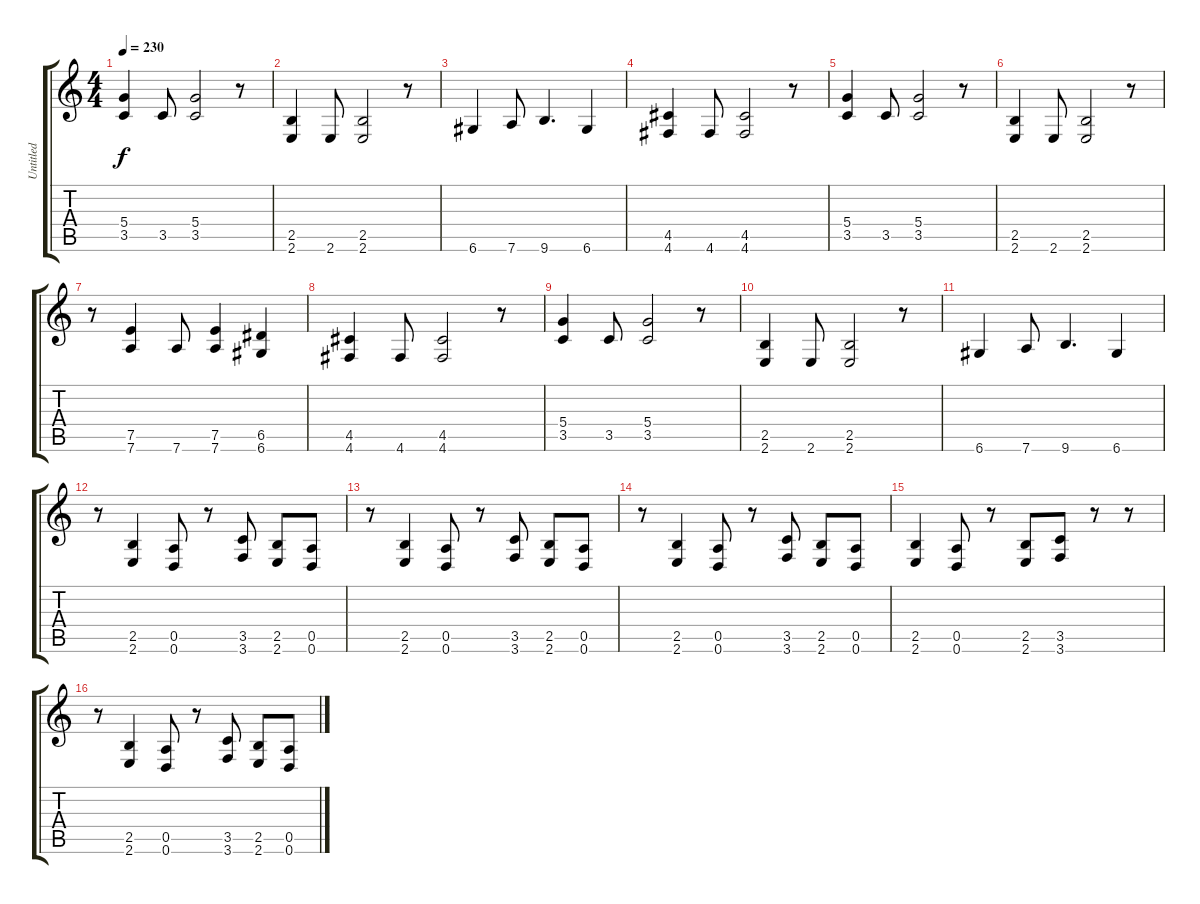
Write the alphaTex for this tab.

\track ("Untitled" "Untitled") {instrument distortionguitar}
\staff {score tabs}
\tuning (E4 B3 G3 D3 A2 D2) {hide}
\ts (4 4)
\tempo 230
\clef g2
\ks c
(5.4 3.5).4{dy f} 3.5.8 (5.4 3.5).2 r.8 |
(2.5 2.6).4 2.6.8 (2.5 2.6).2 r.8 |
6.6.4 7.6.8 9.6.4{d} 6.6.4 |
(4.5 4.6).4 4.6.8 (4.5 4.6).2 r.8 |
(5.4 3.5).4 3.5.8 (5.4 3.5).2 r.8 |
(2.5 2.6).4 2.6.8 (2.5 2.6).2 r.8 |
r.8 (7.5 7.6).4 7.6.8 (7.5 7.6).4 (6.5 6.6).4 |
(4.5 4.6).4 4.6.8 (4.5 4.6).2 r.8 |
(5.4 3.5).4 3.5.8 (5.4 3.5).2 r.8 |
(2.5 2.6).4 2.6.8 (2.5 2.6).2 r.8 |
6.6.4 7.6.8 9.6.4{d} 6.6.4 |
r.8 (2.5 2.6).4 (0.5 0.6).8 r.8 (3.5 3.6).8 (2.5 2.6).8 (0.5 0.6).8 |
r.8 (2.5 2.6).4 (0.5 0.6).8 r.8 (3.5 3.6).8 (2.5 2.6).8 (0.5 0.6).8 |
r.8 (2.5 2.6).4 (0.5 0.6).8 r.8 (3.5 3.6).8 (2.5 2.6).8 (0.5 0.6).8 |
(2.5 2.6).4 (0.5 0.6).8 r.8 (2.5 2.6).8 (3.5 3.6).8 r.8 r.8 |
r.8 (2.5 2.6).4 (0.5 0.6).8 r.8 (3.5 3.6).8 (2.5 2.6).8 (0.5 0.6).8
